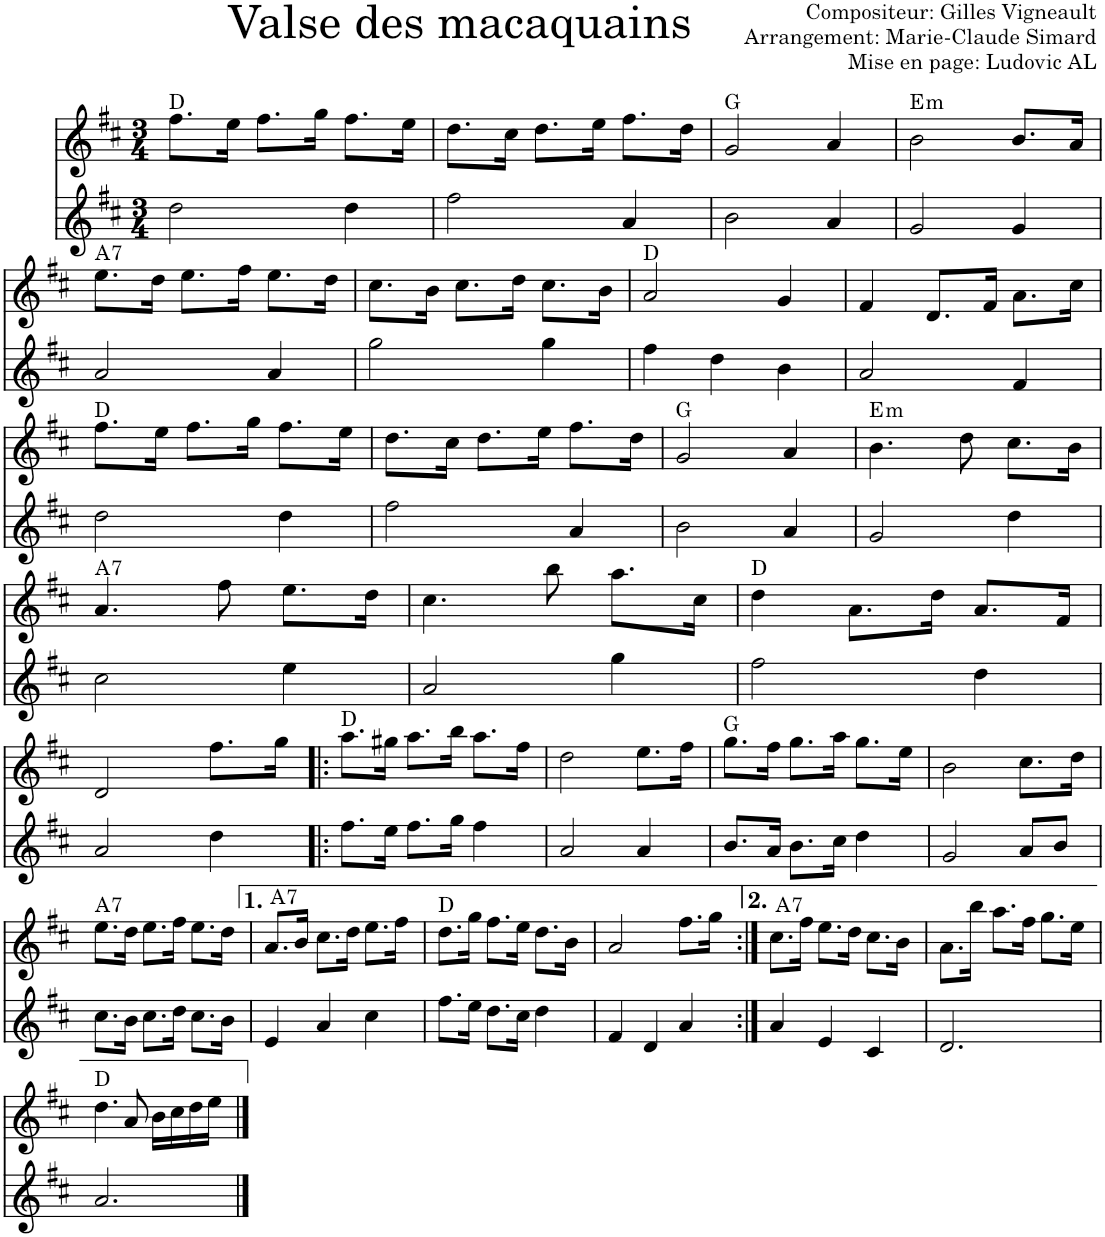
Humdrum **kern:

**kern	**kern	**harte
*part2	*part1	*part1
*staff2	*staff1	*
*I"Violon 2	*I"Violon	*
*I'Vln	*I'Vln	*
*clefG2	*clefG2	*
*k[f#c#]	*k[f#c#]	*
*M3/4	*M3/4	*
=1	=1	=1
2dd\	8.ff#\L	D:maj
.	16ee\Jk	.
.	8.ff#\L	.
.	16gg\Jk	.
4dd\	8.ff#\L	.
.	16ee\Jk	.
=2	=2	=2
2ff#\	8.dd\L	.
.	16cc#\Jk	.
.	8.dd\L	.
.	16ee\Jk	.
4a/	8.ff#\L	.
.	16dd\Jk	.
=3	=3	=3
2b\	2g/	G:maj
4a/	4a/	.
=4	=4	=4
!	!	!LO:H:kt=m
2g/	2b\	E:min
4g/	8.b/L	.
.	16a/Jk	.
!!LO:LB:g=z
=5	=5	=5
!	!	!LO:H:kt=7
2a/	8.ee\L	A:7
.	16dd\Jk	.
.	8.ee\L	.
.	16ff#\Jk	.
4a/	8.ee\L	.
.	16dd\Jk	.
=6	=6	=6
2gg\	8.cc#\L	.
.	16b\Jk	.
.	8.cc#\L	.
.	16dd\Jk	.
4gg\	8.cc#\L	.
.	16b\Jk	.
=7	=7	=7
4ff#\	2a/	D:maj
4dd\	.	.
4b\	4g/	.
=8	=8	=8
2a/	4f#/	.
.	8.d/L	.
.	16f#/Jk	.
4f#/	8.a\L	.
.	16cc#\Jk	.
!!LO:LB:g=z
=9	=9	=9
2dd\	8.ff#\L	D:maj
.	16ee\Jk	.
.	8.ff#\L	.
.	16gg\Jk	.
4dd\	8.ff#\L	.
.	16ee\Jk	.
=10	=10	=10
2ff#\	8.dd\L	.
.	16cc#\Jk	.
.	8.dd\L	.
.	16ee\Jk	.
4a/	8.ff#\L	.
.	16dd\Jk	.
=11	=11	=11
2b\	2g/	G:maj
4a/	4a/	.
=12	=12	=12
!	!	!LO:H:kt=m
2g/	4.b\	E:min
.	8dd\	.
4dd\	8.cc#\L	.
.	16b\Jk	.
!!LO:LB:g=z
=13	=13	=13
!	!	!LO:H:kt=7
2cc#\	4.a/	A:7
.	8ff#\	.
4ee\	8.ee\L	.
.	16dd\Jk	.
=14	=14	=14
2a/	4.cc#\	.
.	8bb\	.
4gg\	8.aa\L	.
.	16cc#\Jk	.
=15	=15	=15
2ff#\	4dd\	D:maj
.	8.a\L	.
.	16dd\Jk	.
4dd\	8.a/L	.
.	16f#/Jk	.
!!LO:LB:g=z
=16	=16	=16
2a/	2d/	.
4dd\	8.ff#\L	.
.	16gg\Jk	.
=17!|:	=17!|:	=17!|:
8.ff#\L	8.aa\L	D:maj
16ee\Jk	16gg#X\Jk	.
8.ff#\L	8.aa\L	.
16gg\Jk	16bb\Jk	.
4ff#\	8.aa\L	.
.	16ff#\Jk	.
=18	=18	=18
2a/	2dd\	.
4a/	8.ee\L	.
.	16ff#\Jk	.
=19	=19	=19
8.b/L	8.gg\L	G:maj
16a/Jk	16ff#\Jk	.
8.b\L	8.gg\L	.
16cc#\Jk	16aa\Jk	.
4dd\	8.gg\L	.
.	16ee\Jk	.
=20	=20	=20
2g/	2b\	.
8a/L	8.cc#\L	.
8b/J	.	.
.	16dd\Jk	.
!!LO:LB:g=z
=21	=21	=21
!	!	!LO:H:kt=7
8.cc#\L	8.ee\L	A:7
16b\Jk	16dd\Jk	.
8.cc#\L	8.ee\L	.
16dd\Jk	16ff#\Jk	.
8.cc#\L	8.ee\L	.
16b\Jk	16dd\Jk	.
=22	=22	=22
!	!	!LO:H:kt=7
4e/	8.a/L	A:7
.	16b/Jk	.
4a/	8.cc#\L	.
.	16dd\Jk	.
4cc#\	8.ee\L	.
.	16ff#\Jk	.
=23	=23	=23
8.ff#\L	8.dd\L	D:maj
16ee\Jk	16gg\Jk	.
8.dd\L	8.ff#\L	.
16cc#\Jk	16ee\Jk	.
4dd\	8.dd\L	.
.	16b\Jk	.
=24	=24	=24
4f#/	2a/	.
4d/	.	.
4a/	8.ff#\L	.
.	16gg\Jk	.
=25:|!	=25:|!	=25:|!
!	!	!LO:H:kt=7
4a/	8.cc#\L	A:7
.	16ff#\Jk	.
4e/	8.ee\L	.
.	16dd\Jk	.
4c#/	8.cc#\L	.
.	16b\Jk	.
=26	=26	=26
2.d/	8.a\L	.
.	16bb\Jk	.
.	8.aa\L	.
.	16ff#\Jk	.
.	8.gg\L	.
.	16ee\Jk	.
!!LO:LB:g=z
=27	=27	=27
2.a/	4.dd\	D:maj
.	8a/	.
.	16b\LL	.
.	16cc#\	.
.	16dd\	.
.	16ee\JJ	.
==	==	==
*-	*-	*-
